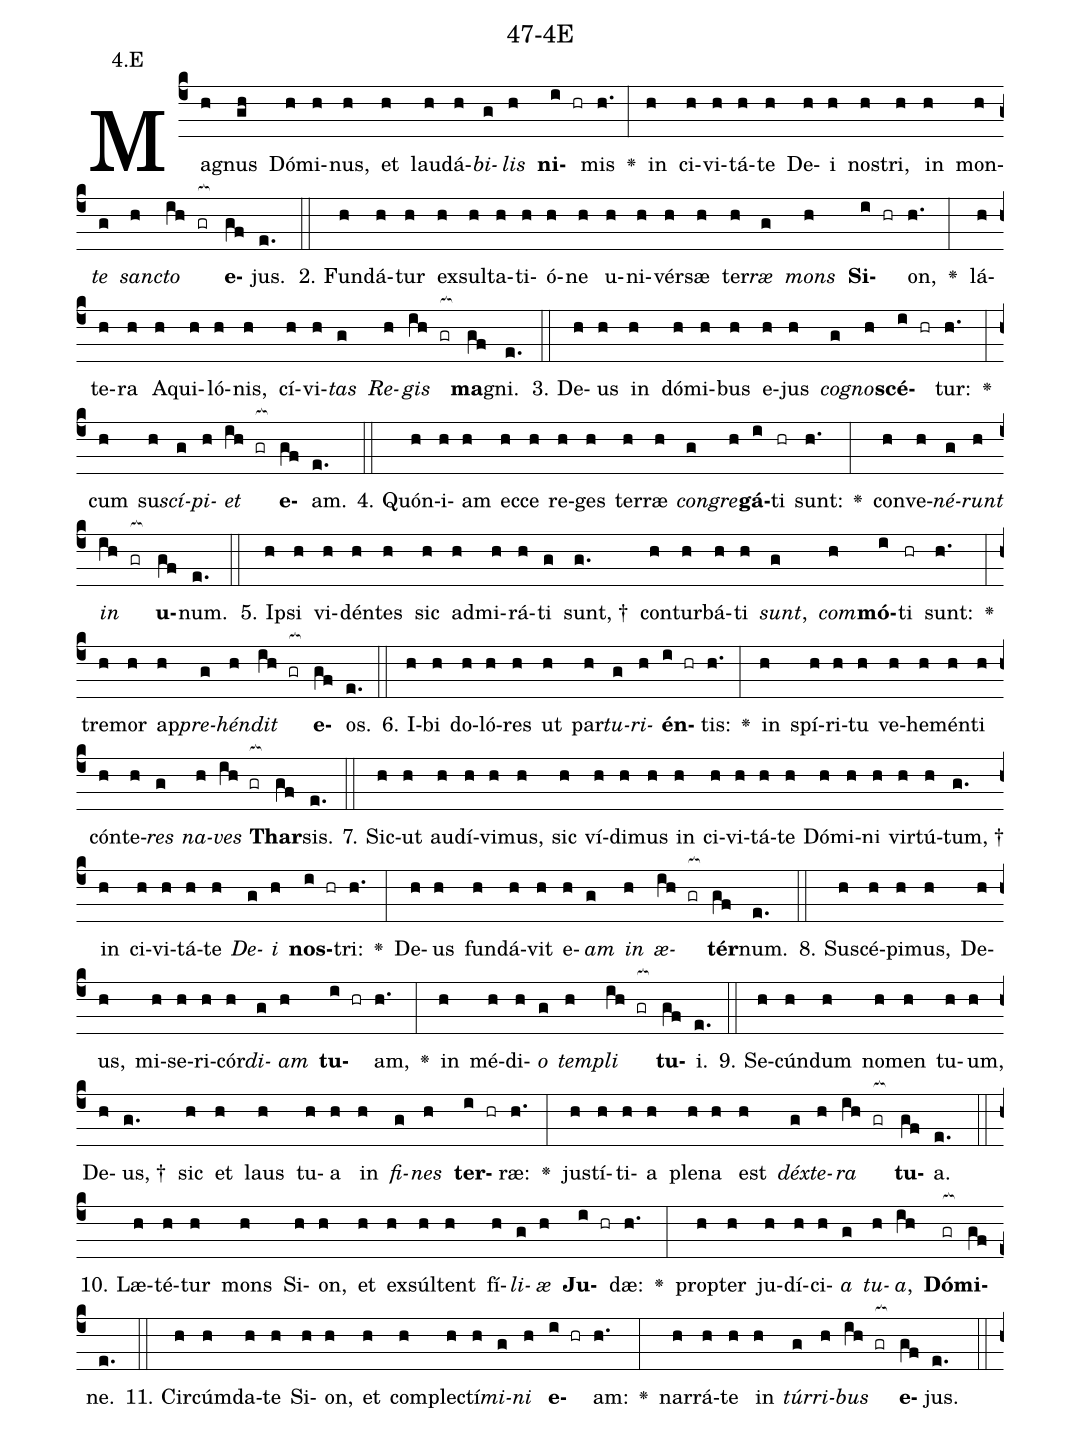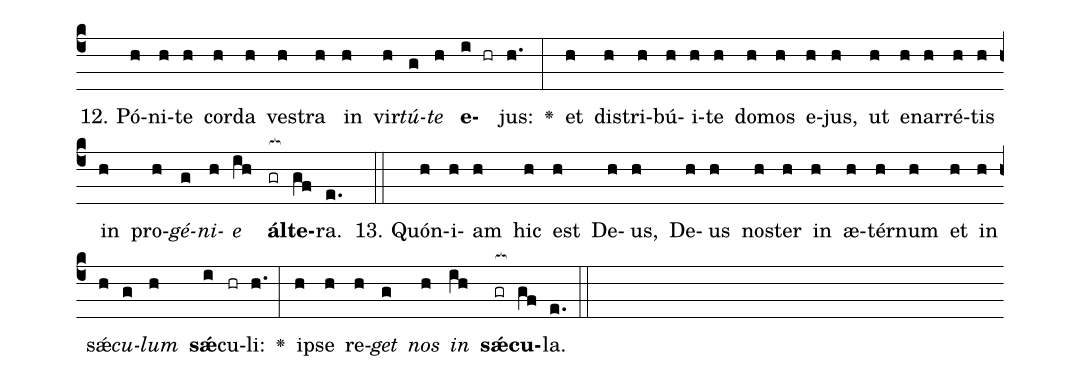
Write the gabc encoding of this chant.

name: 47-4E;
annotation: 4.E;
%%
(c4)Ma(h)gnus(gh) Dó(h)mi(h)nus,(h) et(h) lau(h)dá(h)<i>bi</i>(g)<i>lis</i>(h) <b>ni</b>(i hr)mis(h.) <v>\greheightstar</v>(:) in(h) ci(h)vi(h)tá(h)te(h) De(h)i(h) nos(h)tri,(h) in(h) mon(h)<i>te</i>(g) <i>sanc</i>(h)<i>to</i>(ih gr[ocb:1{]) <b>e</b>(gf[ocb:0}])jus.(e.) (::)
2. Fun(h)dá(h)tur(h) ex(h)sul(h)ta(h)ti(h)ó(h)ne(h) u(h)ni(h)vér(h)sæ(h) ter(h)<i>ræ</i>(g) <i>mons</i>(h) <b>Si</b>(i hr)on,(h.) <v>\greheightstar</v>(:) lá(h)te(h)ra(h) A(h)qui(h)ló(h)nis,(h) cí(h)vi(h)<i>tas</i>(g) <i>Re</i>(h)<i>gis</i>(ih gr[ocb:1{]) <b>ma</b>(gf[ocb:0}])gni.(e.) (::)
3. De(h)us(h) in(h) dó(h)mi(h)bus(h) e(h)jus(h) <i>co</i>(g)<i>gno</i>(h)<b>scé</b>(i hr)tur:(h.) <v>\greheightstar</v>(:) cum(h) su(h)<i>scí</i>(g)<i>pi</i>(h)<i>et</i>(ih gr[ocb:1{]) <b>e</b>(gf[ocb:0}])am.(e.) (::)
4. Quón(h)i(h)am(h) ec(h)ce(h) re(h)ges(h) ter(h)ræ(h) <i>con</i>(g)<i>gre</i>(h)<b>gá</b>(i)ti(hr) sunt:(h.) <v>\greheightstar</v>(:) con(h)ve(h)<i>né</i>(g)<i>runt</i>(h) <i>in</i>(ih gr[ocb:1{]) <b>u</b>(gf[ocb:0}])num.(e.) (::)
5. Ip(h)si(h) vi(h)dén(h)tes(h) sic(h) ad(h)mi(h)rá(h)ti(g) sunt, †(g.) con(h)tur(h)bá(h)ti(h) <i>sunt</i>,(g) <i>com</i>(h)<b>mó</b>(i)ti(hr) sunt:(h.) <v>\greheightstar</v>(:) tre(h)mor(h) ap(h)<i>pre</i>(g)<i>hén</i>(h)<i>dit</i>(ih gr[ocb:1{]) <b>e</b>(gf[ocb:0}])os.(e.) (::)
6. I(h)bi(h) do(h)ló(h)res(h) ut(h) par(h)<i>tu</i>(g)<i>ri</i>(h)<b>én</b>(i hr)tis:(h.) <v>\greheightstar</v>(:) in(h) spí(h)ri(h)tu(h) ve(h)he(h)mén(h)ti(h) cón(h)te(h)<i>res</i>(g) <i>na</i>(h)<i>ves</i>(ih gr[ocb:1{]) <b>Thar</b>(gf[ocb:0}])sis.(e.) (::)
7. Sic(h)ut(h) au(h)dí(h)vi(h)mus,(h) sic(h) ví(h)di(h)mus(h) in(h) ci(h)vi(h)tá(h)te(h) Dó(h)mi(h)ni(h) vir(h)tú(h)tum, †(g.) in(h) ci(h)vi(h)tá(h)te(h) <i>De</i>(g)<i>i</i>(h) <b>nos</b>(i hr)tri:(h.) <v>\greheightstar</v>(:) De(h)us(h) fun(h)dá(h)vit(h) e(h)<i>am</i>(g) <i>in</i>(h) <i>æ</i>(ih gr[ocb:1{])<b>tér</b>(gf[ocb:0}])num.(e.) (::)
8. Su(h)scé(h)pi(h)mus,(h) De(h)us,(h) mi(h)se(h)ri(h)cór(h)<i>di</i>(g)<i>am</i>(h) <b>tu</b>(i hr)am,(h.) <v>\greheightstar</v>(:) in(h) mé(h)di(h)<i>o</i>(g) <i>tem</i>(h)<i>pli</i>(ih gr[ocb:1{]) <b>tu</b>(gf[ocb:0}])i.(e.) (::)
9. Se(h)cún(h)dum(h) no(h)men(h) tu(h)um,(h) De(h)us, †(g.) sic(h) et(h) laus(h) tu(h)a(h) in(h) <i>fi</i>(g)<i>nes</i>(h) <b>ter</b>(i hr)ræ:(h.) <v>\greheightstar</v>(:) jus(h)tí(h)ti(h)a(h) ple(h)na(h) est(h) <i>déx</i>(g)<i>te</i>(h)<i>ra</i>(ih gr[ocb:1{]) <b>tu</b>(gf[ocb:0}])a.(e.) (::)
10. Læ(h)té(h)tur(h) mons(h) Si(h)on,(h) et(h) ex(h)súl(h)tent(h) fí(h)<i>li</i>(g)<i>æ</i>(h) <b>Ju</b>(i hr)dæ:(h.) <v>\greheightstar</v>(:) prop(h)ter(h) ju(h)dí(h)ci(h)<i>a</i>(g) <i>tu</i>(h)<i>a</i>,(ih) <b>Dó</b>(gr[ocb:1{])<b>mi</b>(gf[ocb:0}])ne.(e.) (::)
11. Cir(h)cúm(h)da(h)te(h) Si(h)on,(h) et(h) com(h)plec(h)tí(h)<i>mi</i>(g)<i>ni</i>(h) <b>e</b>(i hr)am:(h.) <v>\greheightstar</v>(:) nar(h)rá(h)te(h) in(h) <i>túr</i>(g)<i>ri</i>(h)<i>bus</i>(ih gr[ocb:1{]) <b>e</b>(gf[ocb:0}])jus.(e.) (::)
12. Pó(h)ni(h)te(h) cor(h)da(h) ves(h)tra(h) in(h) vir(h)<i>tú</i>(g)<i>te</i>(h) <b>e</b>(i hr)jus:(h.) <v>\greheightstar</v>(:) et(h) dis(h)tri(h)bú(h)i(h)te(h) do(h)mos(h) e(h)jus,(h) ut(h) e(h)nar(h)ré(h)tis(h) in(h) pro(h)<i>gé</i>(g)<i>ni</i>(h)<i>e</i>(ih) <b>ál</b>(gr[ocb:1{])<b>te</b>(gf[ocb:0}])ra.(e.) (::)
13. Quón(h)i(h)am(h) hic(h) est(h) De(h)us,(h) De(h)us(h) nos(h)ter(h) in(h) æ(h)tér(h)num(h) et(h) in(h) sǽ(h)<i>cu</i>(g)<i>lum</i>(h) <b>sǽ</b>(i)cu(hr)li:(h.) <v>\greheightstar</v>(:) ip(h)se(h) re(h)<i>get</i>(g) <i>nos</i>(h) <i>in</i>(ih) <b>sǽ</b>(gr[ocb:1{])<b>cu</b>(gf[ocb:0}])la.(e.) (::)
